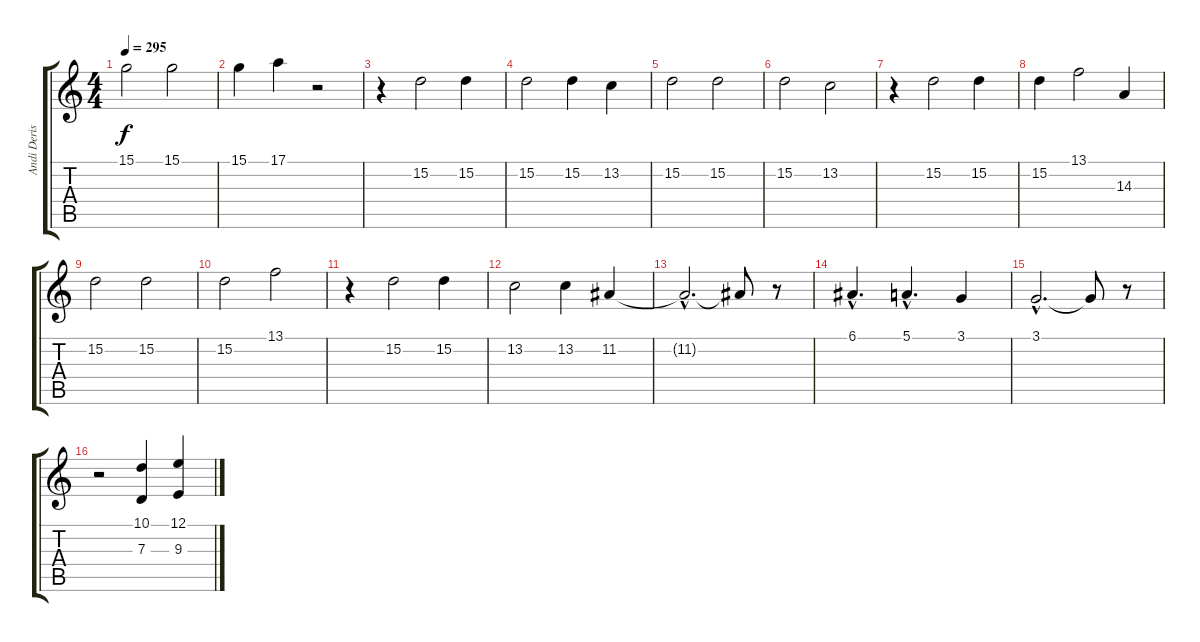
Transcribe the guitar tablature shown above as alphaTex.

\track ("Andi Deris" "Andi Deris") {instrument lead6voice}
\staff {score tabs}
\tuning (E4 B3 G3 D3 A2 E2) {hide}
\ts (4 4)
\tempo 295
\clef g2
\ks c
15.1.2{dy f} 15.1.2 |
15.1.4 17.1.4 r.2 |
r.4 15.2.2 15.2.4 |
15.2.2 15.2.4 13.2.4 |
15.2.2 15.2.2 |
15.2.2 13.2.2 |
r.4 15.2.2 15.2.4 |
15.2.4 13.1.2 14.3.4 |
15.2.2 15.2.2 |
15.2.2 13.1.2 |
r.4 15.2.2 15.2.4 |
13.2.2 13.2.4 11.2.4 |
11.2{hac t}.2{d} 11.2{t}.8 r.8 |
6.1{hac}.4{d} 5.1{hac}.4{d} 3.1.4 |
3.1{hac}.2{d} 3.1{t}.8 r.8 |
r.2 (10.1 7.3).4 (12.1 9.3).4
